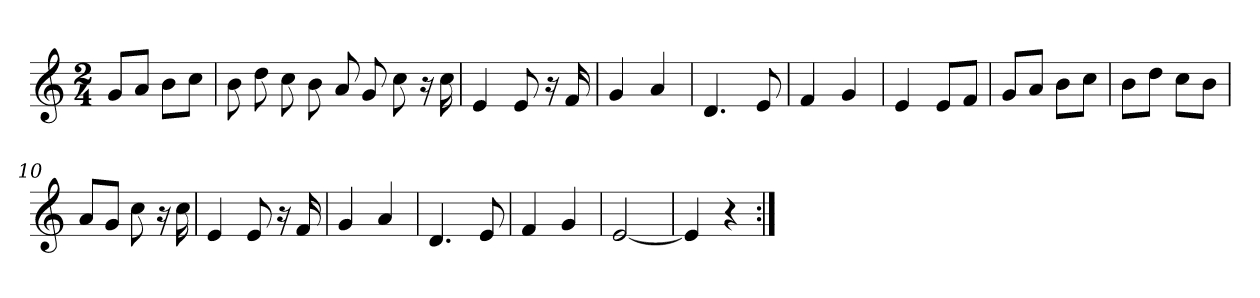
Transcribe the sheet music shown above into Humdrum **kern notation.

**kern
*part1
*staff1
*clefG2
*k[]
*C:
*M2/4
*MM110
=
8g/L
8a/J
8b\L
8cc\J
=2
8b
8dd
8cc
8b
8a
8g
8cc
16r
16cc
=3
4e
8e
16r
16f
=4
4g
4a
=5
4.d
8e
=6
4f
4g
=7
4e
8e/L
8f/J
=8
8g/L
8a/J
8b\L
8cc\J
=9
8b\L
8dd\J
8cc\L
8b\J
=10
8a/L
8g/J
8cc
16r
16cc
=11
4e
8e
16r
16f
=12
4g
4a
=13
4.d
8e
=14
4f
4g
=16
[2e
=17
4e]
4r
=:|!
*-
